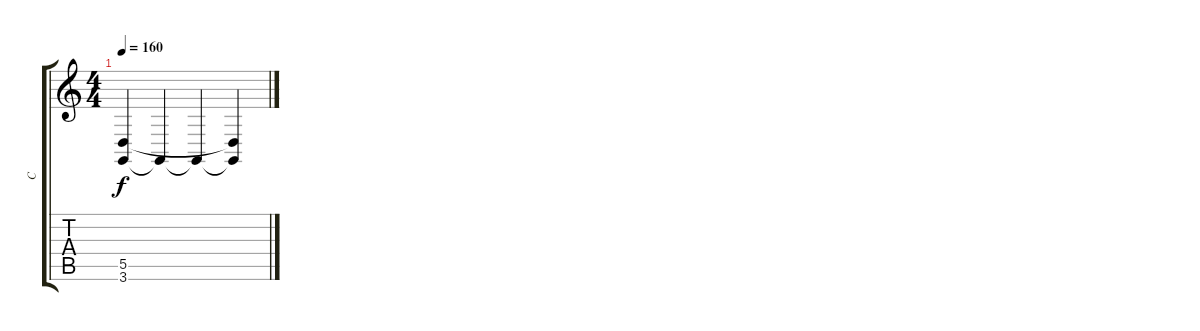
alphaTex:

\track ("C" "C") {instrument brasssection}
\staff {score tabs}
\tuning (E4 B3 G3 D3 A2 E2) {hide}
\ts (4 4)
\tempo 160
\clef g2
\ks c
(5.5 3.6).4{dy f} 3.6{t}.4 3.6{t}.4 (5.5{t} 3.6{t}).4
